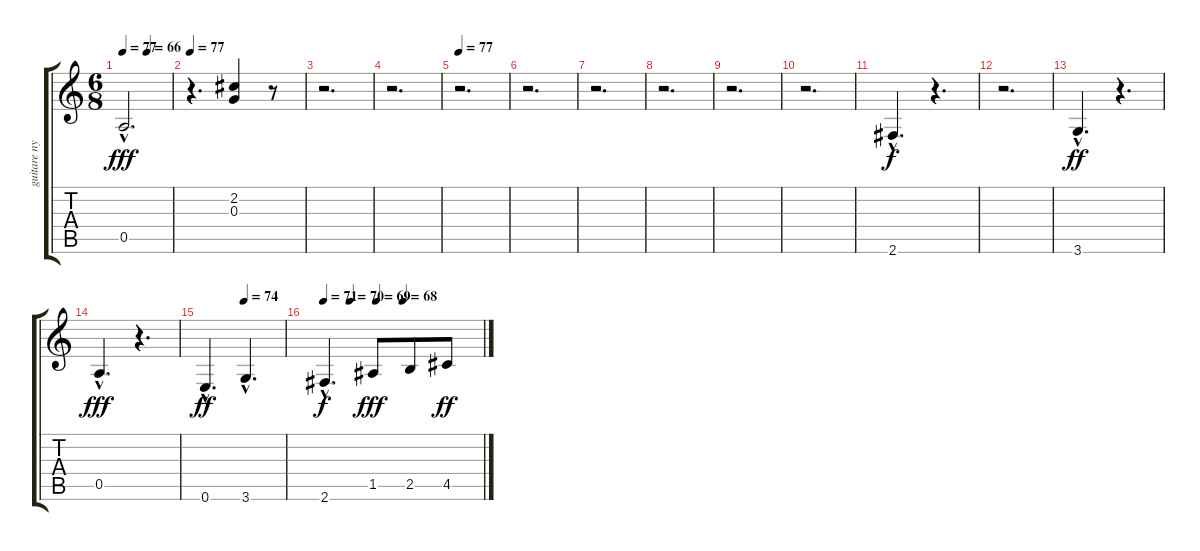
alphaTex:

\track ("guitare nylon" "guitare ny") {instrument acousticguitarnylon}
\staff {score tabs}
\tuning (E4 B3 G3 D3 A2 E2) {hide}
\ts (6 8)
\tempo 77
\tempo (66 0.5)
\clef g2
\ks c
0.5{hac}.2{d dy fff} |
\tempo 77
r.4{d} (2.2 0.3).4 r.8 |
r.2{d} |
r.2{d} |
\tempo 77
r.2{d} |
r.2{d} |
r.2{d} |
r.2{d} |
r.2{d} |
r.2{d} |
2.6{hac}.4{d dy f} r.4{d} |
r.2{d} |
3.6{hac}.4{d dy ff} r.4{d} |
0.5{hac}.4{d dy fff} r.4{d} |
\tempo (74 0.5)
0.6{hac}.4{d dy ff} 3.6{hac}.4{d} |
\tempo 71
\tempo (70 0.16666666666666666)
\tempo (69 0.3333333333333333)
\tempo (68 0.5)
2.6{hac}.4{d dy f} 1.5.8{dy fff} 2.5.8 4.5.8{dy ff}
